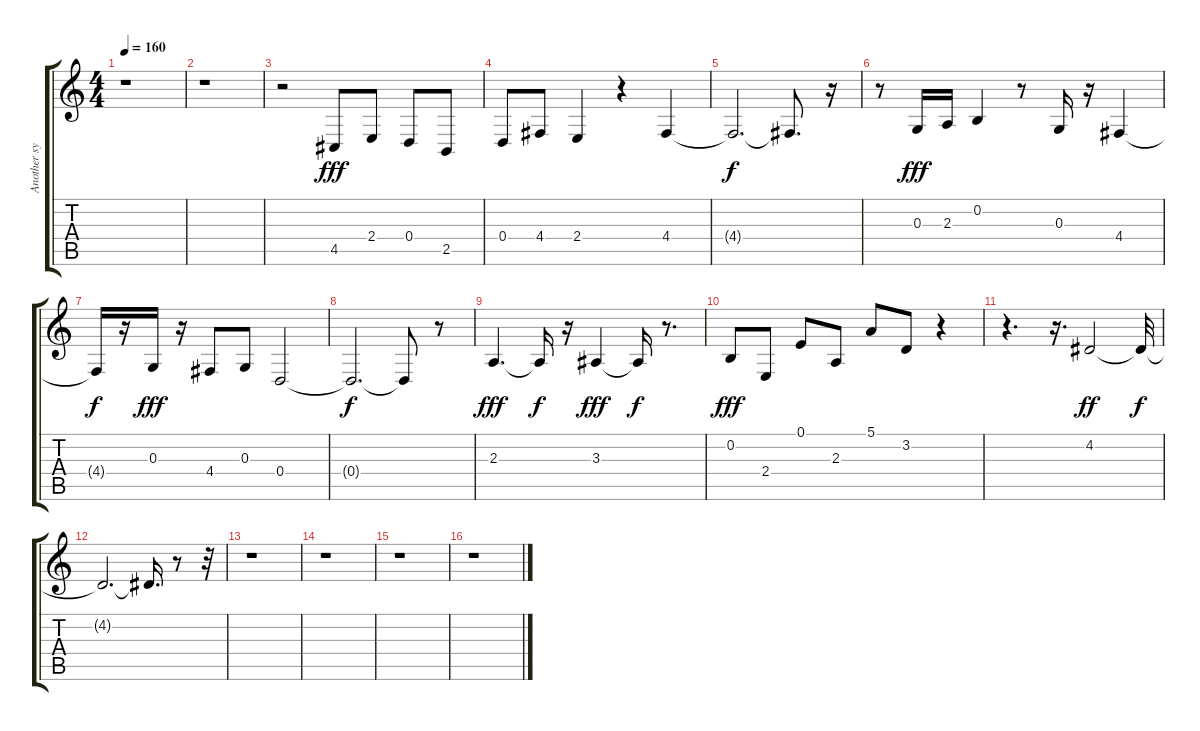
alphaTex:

\track ("Another synth" "Another sy") {instrument lead5charang}
\staff {score tabs}
\tuning (E4 B3 G3 D3 A2 E2) {hide}
\ts (4 4)
\tempo 160
\clef g2
\ks c
r.1{dy fff} |
r.1 |
r.2 4.5.8 2.4.8 0.4.8 2.5.8 |
0.4.8 4.4.8 2.4.4 r.4 4.4.4 |
4.4{t}.2{d dy f} 4.4{t}.8{d} r.16 |
r.8 0.3.16{dy fff} 2.3.16 0.2.4 r.8 0.3.16 r.16 4.4.4 |
4.4{t}.16{dy f} r.16 0.3.16{dy fff} r.16 4.4.8 0.3.8 0.4.2 |
0.4{t}.2{d dy f} 0.4{t}.8 r.8 |
2.3.4{d dy fff} 2.3{t}.16{dy f} r.16 3.3.4{dy fff} 3.3{t}.16{dy f} r.8{d} |
0.2.8{dy fff} 2.4.8 0.1.8 2.3.8 5.1.8 3.2.8 r.4 |
r.4{d} r.16{d} 4.2.2{dy ff} 4.2{t}.32{dy f} |
4.2{t}.2{d} 4.2{t}.16{d} r.8 r.32 |
r.1 |
r.1 |
r.1 |
r.1
